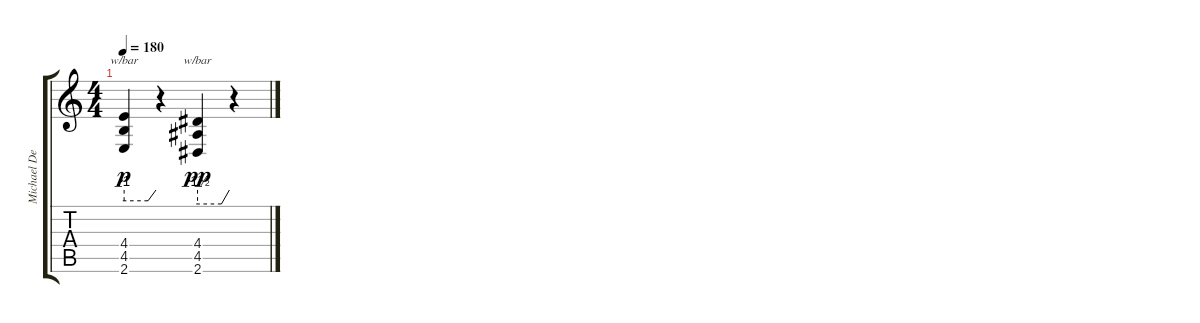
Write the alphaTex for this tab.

\track ("Michael Denner" "Michael De") {instrument distortionguitar}
\staff {score tabs}
\tuning (E4 B3 G3 D3 A2 E2) {hide}
\ts (4 4)
\tempo 180
\clef g2
\ks c
(4.4 4.5 2.6).4{tbe (custom default 0 -4 45 -4 60 0) dy p} r.4 (4.4 4.5 2.6).4{tbe (custom default 0 -6 45 -6 60 0) dy pp} r.4
